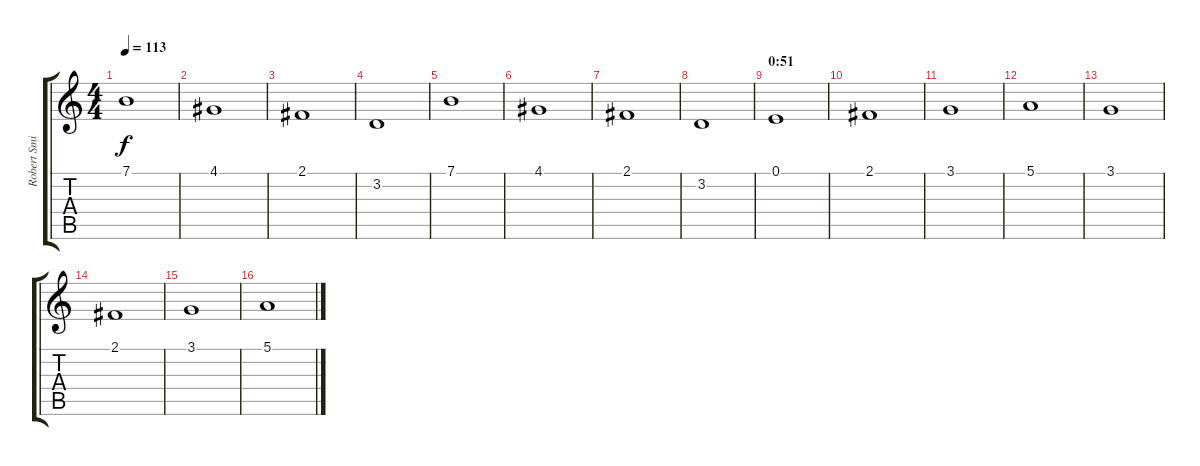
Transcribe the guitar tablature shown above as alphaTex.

\track ("Robert Smith (keyboard 3)" "Robert Smi") {instrument percussiveorgan}
\staff {score tabs}
\tuning (E4 B3 G3 D3 A2 E2) {hide}
\ts (4 4)
\tempo 113
\clef g2
\ks c
7.1.1{dy f} |
4.1.1 |
2.1.1 |
3.2.1 |
7.1.1 |
4.1.1 |
2.1.1 |
3.2.1 |
\section ("" "0:51")
0.1.1 |
2.1.1 |
3.1.1 |
5.1.1 |
3.1.1 |
2.1.1 |
3.1.1 |
5.1.1
